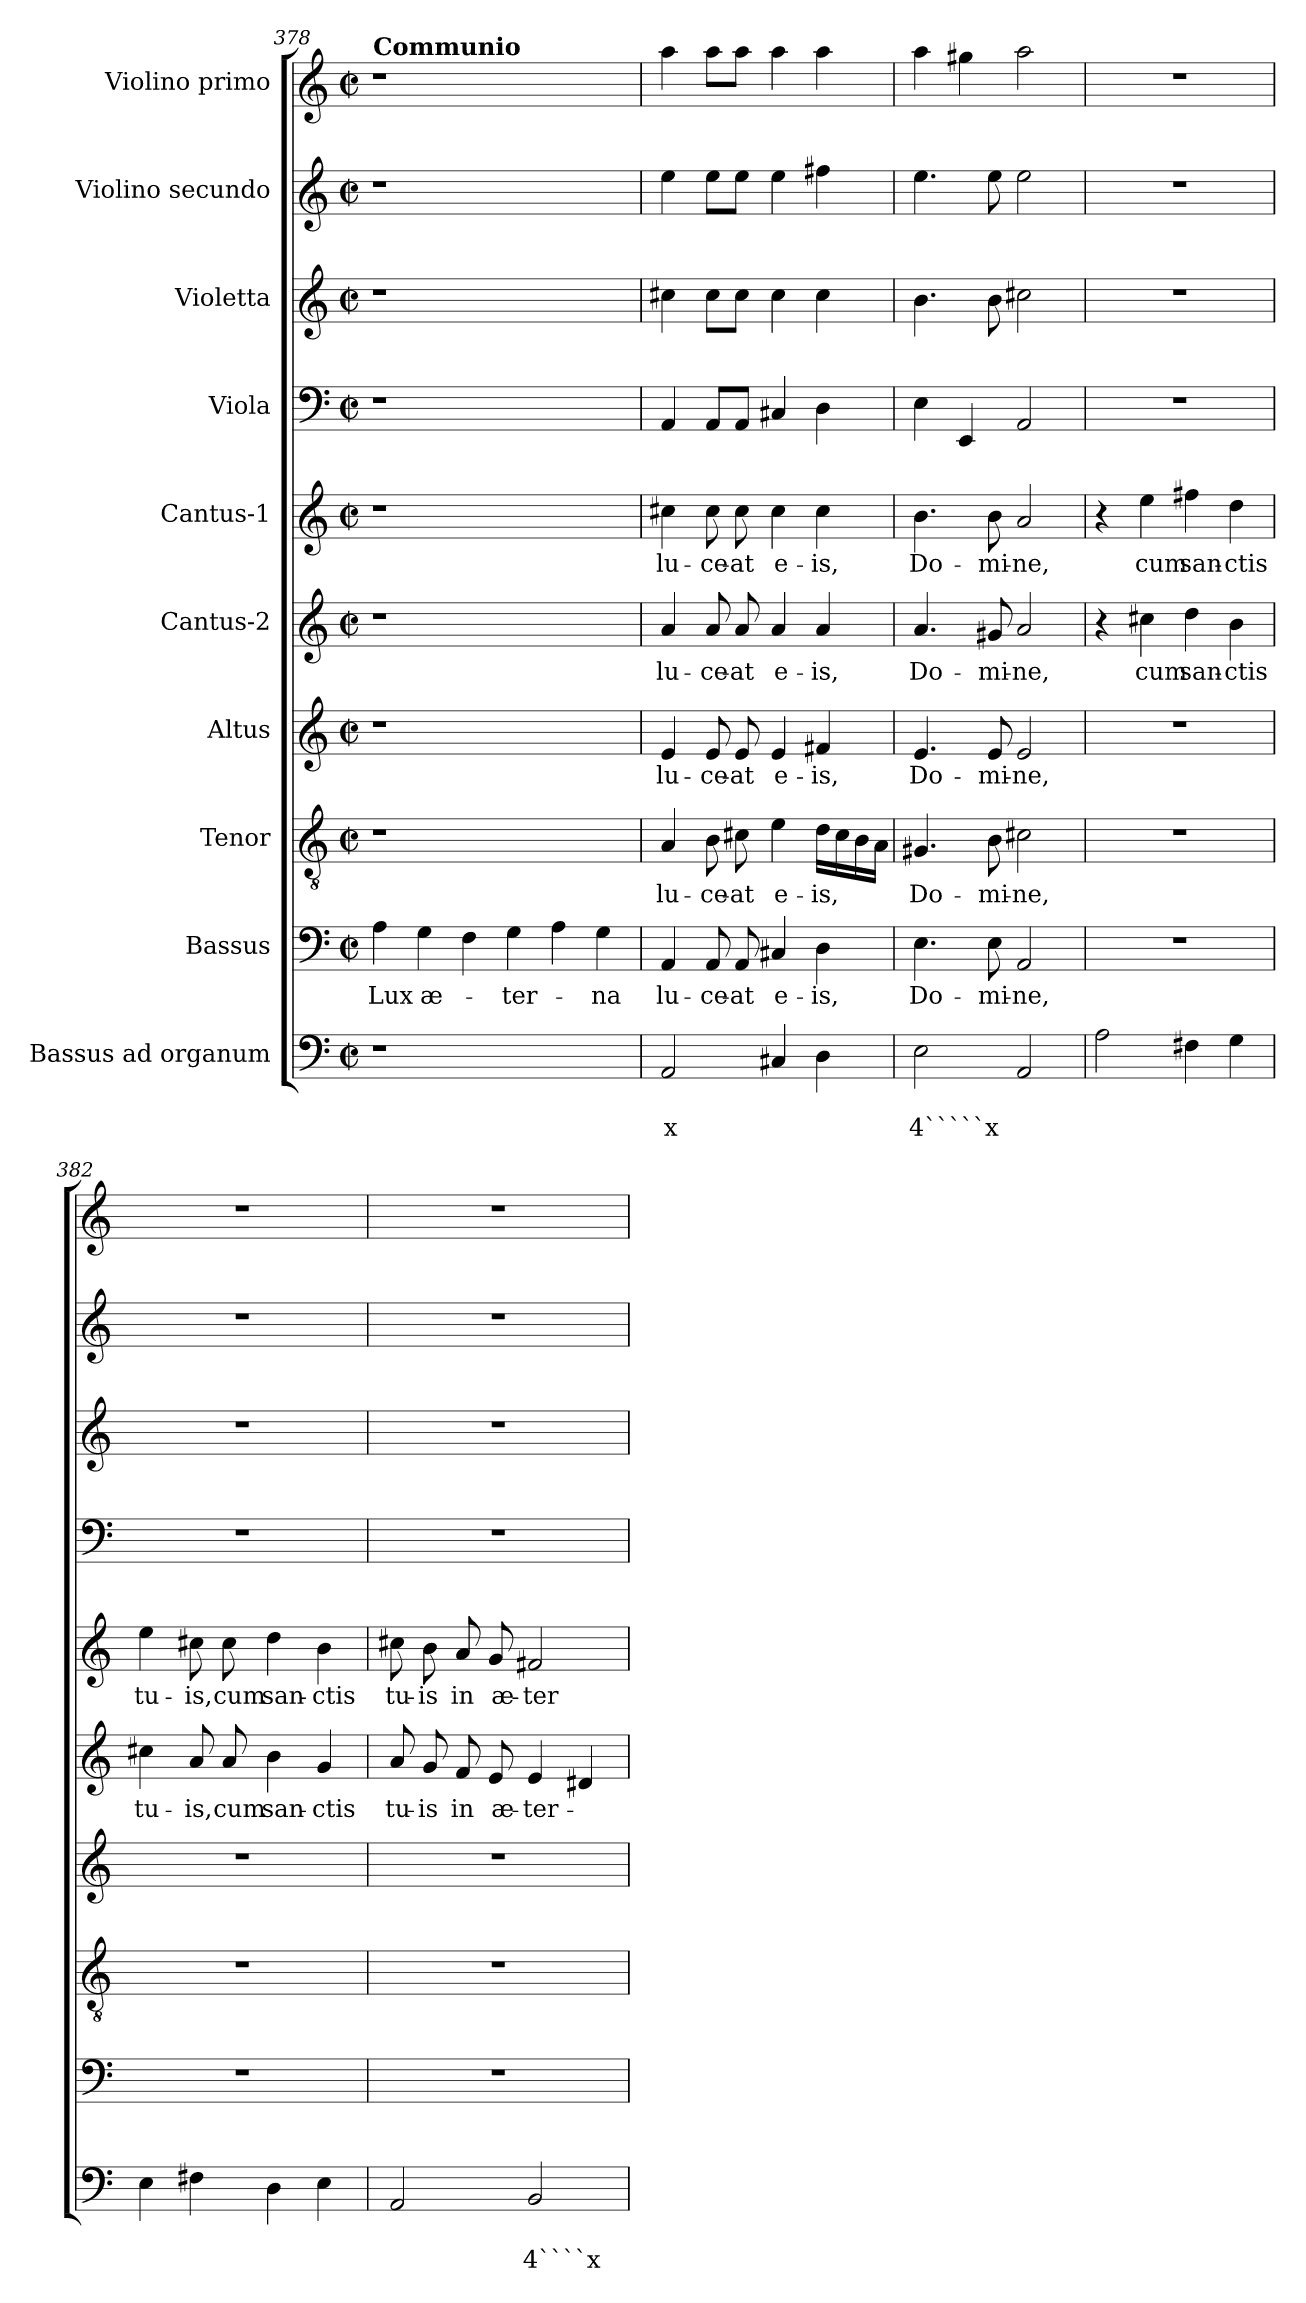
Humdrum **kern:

**kern	**text	**text	**kern	**text	**kern	**text	**kern	**text	**kern	**text	**kern	**text	**kern	**kern	**kern	**kern
*part10	*part10	*part10	*part9	*part9	*part8	*part8	*part7	*part7	*part6	*part6	*part5	*part5	*part4	*part3	*part2	*part1
*staff10	*staff10	*staff10	*staff9	*staff9	*staff8	*staff8	*staff7	*staff7	*staff6	*staff6	*staff5	*staff5	*staff4	*staff3	*staff2	*staff1
*I"Bassus ad  organum	*	*	*I"Bassus	*	*I"Tenor	*	*I"Altus	*	*I"Cantus-2	*	*I"Cantus-1	*	*I"Viola	*I"Violetta	*I"Violino secundo	*I"Violino primo
!!LO:PB:g=z
*clefF4	*	*	*clefF4	*	*clefGv2	*	*clefG2	*	*clefG2	*	*clefG2	*	*clefF4	*clefG2	*clefG2	*clefG2
*k[]	*	*	*k[]	*	*k[]	*	*k[]	*	*k[]	*	*k[]	*	*k[]	*k[]	*k[]	*k[]
*C:	*	*	*C:	*	*C:	*	*C:	*	*C:	*	*C:	*	*C:	*C:	*C:	*C:
*M2/2	*	*	*M2/2	*	*M2/2	*	*M2/2	*	*M2/2	*	*M2/2	*	*M2/2	*M2/2	*M2/2	*M2/2
*met(c|)	*	*	*met(c|)	*	*met(c|)	*	*met(c|)	*	*met(c|)	*	*met(c|)	*	*met(c|)	*met(c|)	*met(c|)	*met(c|)
=378X7	=378X7	=378X7	=378X7	=378X7	=378X7	=378X7	=378X7	=378X7	=378X7	=378X7	=378X7	=378X7	=378X7	=378X7	=378X7	=378X7
!	!	!	!	!	!	!	!	!	!	!	!	!	!	!	!	!LO:TX:a:B:t=Communio
!	!	!	!LO:N:head=solid	!LO:LY:b	!	!	!	!	!	!	!	!	!	!	!	!
1r	.	.	4A\	Lux	1r	.	1r	.	1r	.	1r	.	1r	1r	1r	1r
!	!	!	!LO:N:head=solid	!LO:LY:b	!	!	!	!	!	!	!	!	!	!	!	!
.	.	.	4G\	æ-	.	.	.	.	.	.	.	.	.	.	.	.
!	!	!	!LO:N:head=solid	!	!	!	!	!	!	!	!	!	!	!	!	!
.	.	.	4F\	.	.	.	.	.	.	.	.	.	.	.	.	.
!	!	!	!LO:N:head=solid	!LO:LY:b	!	!	!	!	!	!	!	!	!	!	!	!
.	.	.	4G\	-ter-	.	.	.	.	.	.	.	.	.	.	.	.
!	!	!	!LO:N:head=solid	!	!	!	!	!	!	!	!	!	!	!	!	!
2ryy	.	.	4A\	.	2ryy	.	2ryy	.	2ryy	.	2ryy	.	2ryy	2ryy	2ryy	2ryy
!	!	!	!LO:N:head=solid	!LO:LY:b	!	!	!	!	!	!	!	!	!	!	!	!
.	.	.	4G\	-na	.	.	.	.	.	.	.	.	.	.	.	.
=379	=379	=379	=379	=379	=379	=379	=379	=379	=379	=379	=379	=379	=379	=379	=379	=379
!	!	!LO:LY:b	!	!LO:LY:b	!	!LO:LY:b	!	!LO:LY:b	!	!LO:LY:b	!	!LO:LY:b	!	!	!	!
2AA/	.	x	4AA/	lu-	4A/	lu-	4e/	lu-	4a/	lu-	4cc#X\	lu-	4AA/	4cc#X\	4ee\	4aa\
!	!	!	!	!LO:LY:b	!	!LO:LY:b	!	!LO:LY:b	!	!LO:LY:b	!	!LO:LY:b	!	!	!	!
.	.	.	8AA/	-ce-	8B\	-ce-	8e/	-ce-	8a/	-ce-	8cc#\	-ce-	8AA/L	8cc#\L	8ee\L	8aa\L
!	!	!	!	!LO:LY:b	!	!LO:LY:b	!	!LO:LY:b	!	!LO:LY:b	!	!LO:LY:b	!	!	!	!
.	.	.	8AA/	-at	8c#X\	-at	8e/	-at	8a/	-at	8cc#\	-at	8AA/J	8cc#\J	8ee\J	8aa\J
!	!	!	!	!LO:LY:b	!	!LO:LY:b	!	!LO:LY:b	!	!LO:LY:b	!	!LO:LY:b	!	!	!	!
4C#X/	.	.	4C#X/	e-	4e\	e-	4e/	e-	4a/	e-	4cc#\	e-	4C#X/	4cc#\	4ee\	4aa\
!	!	!	!	!LO:LY:b	!	!LO:LY:b	!	!LO:LY:b	!	!LO:LY:b	!	!LO:LY:b	!	!	!	!
4D\	.	.	4D\	-is,	16d\LL	-is,	4f#X/	-is,	4a/	-is,	4cc#\	-is,	4D\	4cc#\	4ff#X\	4aa\
.	.	.	.	.	16c#\	.	.	.	.	.	.	.	.	.	.	.
.	.	.	.	.	16B\	.	.	.	.	.	.	.	.	.	.	.
.	.	.	.	.	16A\JJ	.	.	.	.	.	.	.	.	.	.	.
=380	=380	=380	=380	=380	=380	=380	=380	=380	=380	=380	=380	=380	=380	=380	=380	=380
!	!	!LO:LY:b	!	!LO:LY:b	!	!LO:LY:b	!	!LO:LY:b	!	!LO:LY:b	!	!LO:LY:b	!	!	!	!
2E\	.	4`````x	4.E\	Do-	4.G#X/	Do-	4.e/	Do-	4.a/	Do-	4.b\	Do-	4E\	4.b\	4.ee\	4aa\
.	.	.	.	.	.	.	.	.	.	.	.	.	4EE/	.	.	4gg#X\
!	!	!	!	!LO:LY:b	!	!LO:LY:b	!	!LO:LY:b	!	!LO:LY:b	!	!LO:LY:b	!	!	!	!
.	.	.	8E\	-mi-	8B\	-mi-	8e/	-mi-	8g#X/	-mi-	8b\	-mi-	.	8b\	8ee\	.
!	!	!	!	!LO:LY:b	!	!LO:LY:b	!	!LO:LY:b	!	!LO:LY:b	!	!LO:LY:b	!	!	!	!
2AA/	.	.	2AA/	-ne,	2c#X\	-ne,	2e/	-ne,	2a/	-ne,	2a/	-ne,	2AA/	2cc#X\	2ee\	2aa\
=381	=381	=381	=381	=381	=381	=381	=381	=381	=381	=381	=381	=381	=381	=381	=381	=381
2A\	.	.	1r	.	1r	.	1r	.	4r	.	4r	.	1r	1r	1r	1r
!	!	!	!	!	!	!	!	!	!	!LO:LY:b	!	!LO:LY:b	!	!	!	!
.	.	.	.	.	.	.	.	.	4cc#X\	cum	4ee\	cum	.	.	.	.
!	!	!	!	!	!	!	!	!	!	!LO:LY:b	!	!LO:LY:b	!	!	!	!
4F#X\	.	.	.	.	.	.	.	.	4dd\	san-	4ff#X\	san-	.	.	.	.
!	!	!	!	!	!	!	!	!	!	!LO:LY:b	!	!LO:LY:b	!	!	!	!
4G\	.	.	.	.	.	.	.	.	4b\	-ctis	4dd\	-ctis	.	.	.	.
=382	=382	=382	=382	=382	=382	=382	=382	=382	=382	=382	=382	=382	=382	=382	=382	=382
!	!	!	!	!	!	!	!	!	!	!LO:LY:b	!	!LO:LY:b	!	!	!	!
4E\	.	.	1r	.	1r	.	1r	.	4cc#X\	tu-	4ee\	tu-	1r	1r	1r	1r
!	!	!	!	!	!	!	!	!	!	!LO:LY:b	!	!LO:LY:b	!	!	!	!
4F#X\	.	.	.	.	.	.	.	.	8a/	-is,	8cc#X\	-is,	.	.	.	.
!	!	!	!	!	!	!	!	!	!	!LO:LY:b	!	!LO:LY:b	!	!	!	!
.	.	.	.	.	.	.	.	.	8a/	cum	8cc#\	cum	.	.	.	.
!	!	!	!	!	!	!	!	!	!	!LO:LY:b	!	!LO:LY:b	!	!	!	!
4D\	.	.	.	.	.	.	.	.	4b\	san-	4dd\	san-	.	.	.	.
!	!	!	!	!	!	!	!	!	!	!LO:LY:b	!	!LO:LY:b	!	!	!	!
4E\	.	.	.	.	.	.	.	.	4g/	-ctis	4b\	-ctis	.	.	.	.
!!LO:LB:g=z
=383	=383	=383	=383	=383	=383	=383	=383	=383	=383	=383	=383	=383	=383	=383	=383	=383
!	!	!	!	!	!	!	!	!	!	!LO:LY:b	!	!LO:LY:b	!	!	!	!
2AA/	.	.	1r	.	1r	.	1r	.	8a/	tu-	8cc#X\	tu-	1r	1r	1r	1r
!	!	!	!	!	!	!	!	!	!	!LO:LY:b	!	!LO:LY:b	!	!	!	!
.	.	.	.	.	.	.	.	.	8g/	-is	8b\	-is	.	.	.	.
!	!	!	!	!	!	!	!	!	!	!LO:LY:b	!	!LO:LY:b	!	!	!	!
.	.	.	.	.	.	.	.	.	8f/	in	8a/	in	.	.	.	.
!	!	!	!	!	!	!	!	!	!	!LO:LY:b	!	!LO:LY:b	!	!	!	!
.	.	.	.	.	.	.	.	.	8e/	æ-	8g/	æ-	.	.	.	.
!	!	!LO:LY:b	!	!	!	!	!	!	!	!LO:LY:b	!	!LO:LY:b	!	!	!	!
2BB/	.	4````x	.	.	.	.	.	.	4e/	-ter-	2f#X/	-ter-	.	.	.	.
.	.	.	.	.	.	.	.	.	4d#X/	.	.	.	.	.	.	.
=	=	=	=	=	=	=	=	=	=	=	=	=	=	=	=	=
*-	*-	*-	*-	*-	*-	*-	*-	*-	*-	*-	*-	*-	*-	*-	*-	*-
